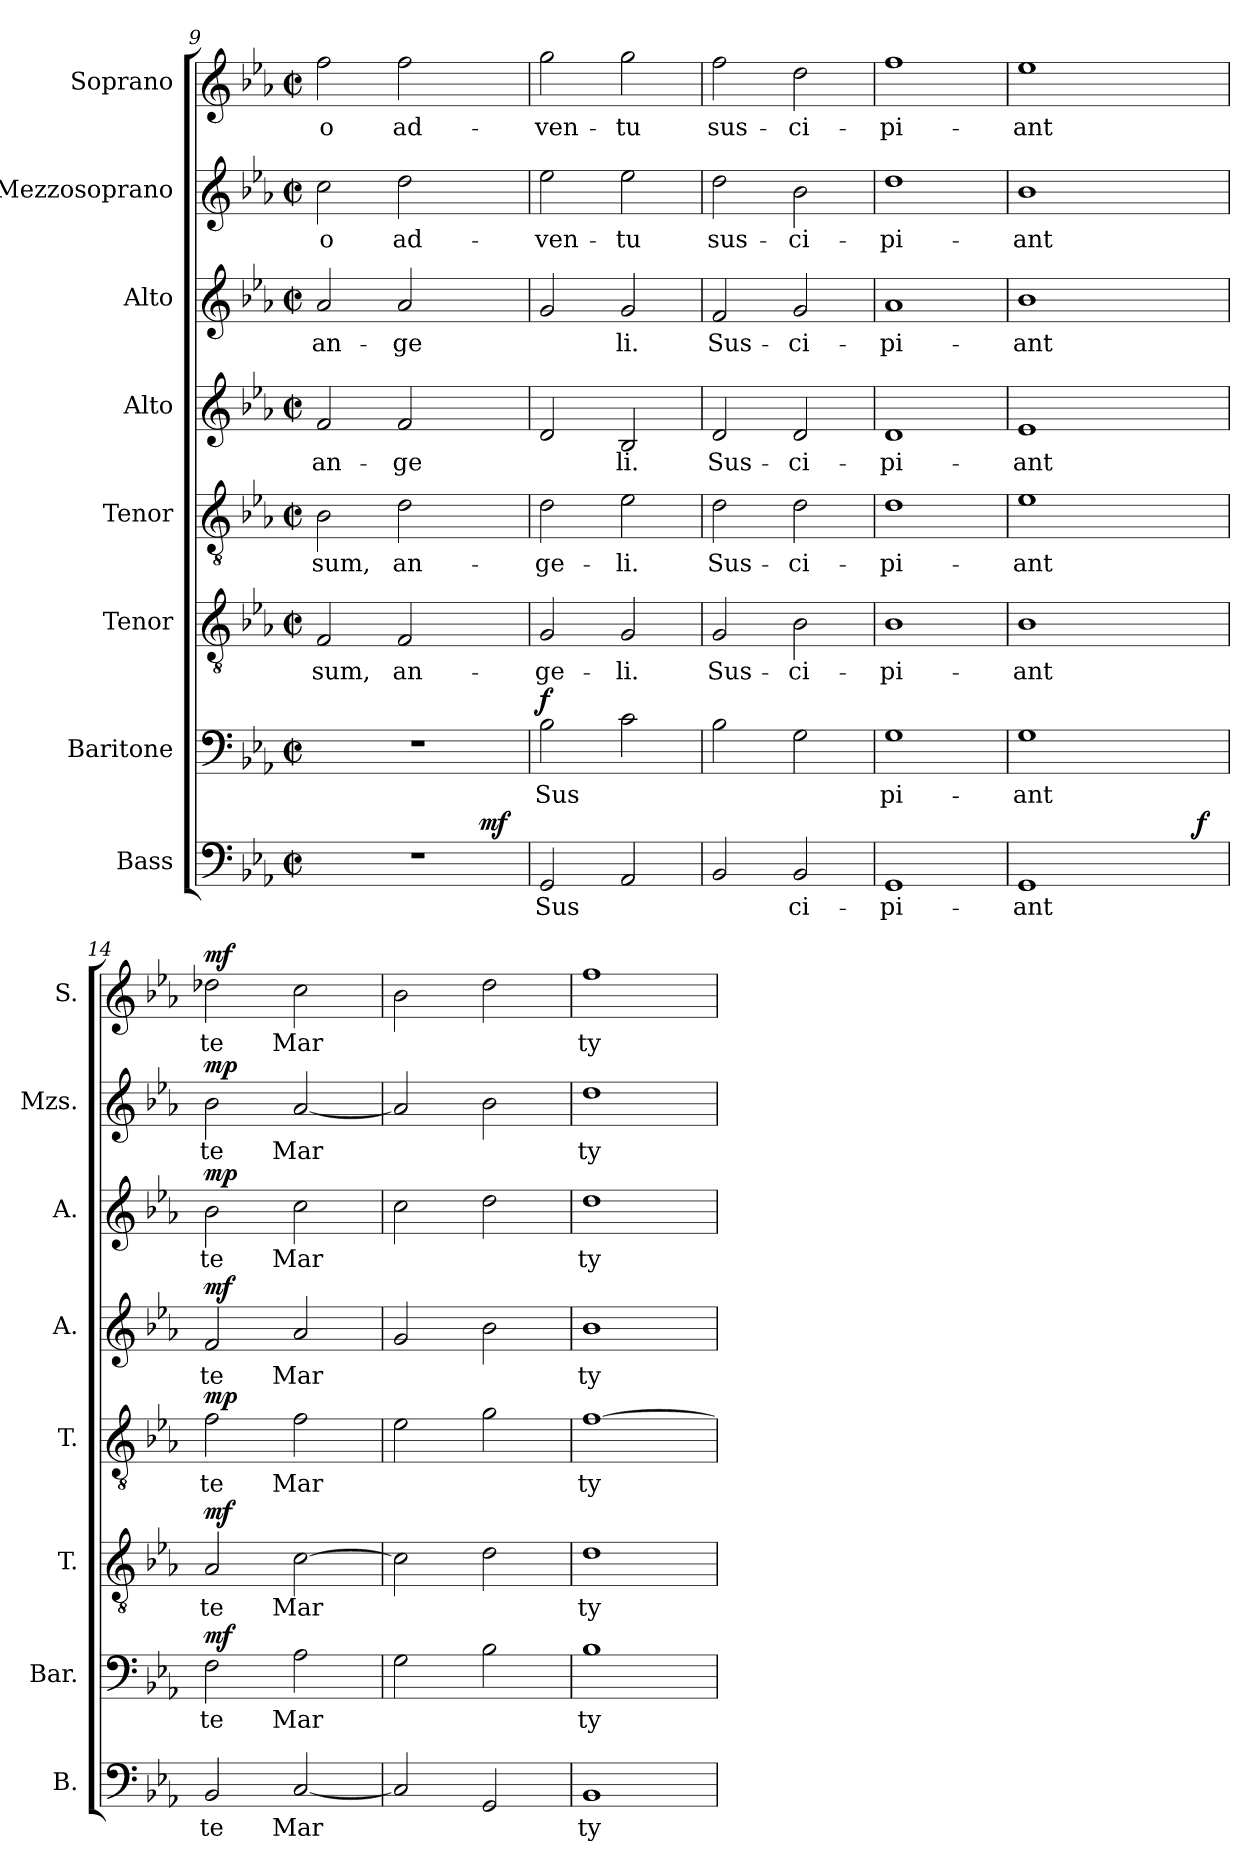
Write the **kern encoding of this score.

**kern	**text	**dynam	**kern	**text	**dynam	**kern	**text	**dynam	**kern	**text	**dynam	**kern	**text	**dynam	**kern	**text	**dynam	**kern	**text	**dynam	**kern	**text	**dynam
*part8	*part8	*part8	*part7	*part7	*part7	*part6	*part6	*part6	*part5	*part5	*part5	*part4	*part4	*part4	*part3	*part3	*part3	*part2	*part2	*part2	*part1	*part1	*part1
*staff8	*staff8	*staff8	*staff7	*staff7	*staff7	*staff6	*staff6	*staff6	*staff5	*staff5	*staff5	*staff4	*staff4	*staff4	*staff3	*staff3	*staff3	*staff2	*staff2	*staff2	*staff1	*staff1	*staff1
*I"Bass	*	*	*I"Baritone	*	*	*I"Tenor	*	*	*I"Tenor	*	*	*I"Alto	*	*	*I"Alto	*	*	*I"Mezzosoprano	*	*	*I"Soprano	*	*
*I'B.	*	*	*I'Bar.	*	*	*I'T.	*	*	*I'T.	*	*	*I'A.	*	*	*I'A.	*	*	*I'Mzs.	*	*	*I'S.	*	*
!!LO:PB:g=z
*clefF4	*	*	*clefF4	*	*	*clefGv2	*	*	*clefGv2	*	*	*clefG2	*	*	*clefG2	*	*	*clefG2	*	*	*clefG2	*	*
*k[b-e-a-]	*	*	*k[b-e-a-]	*	*	*k[b-e-a-]	*	*	*k[b-e-a-]	*	*	*k[b-e-a-]	*	*	*k[b-e-a-]	*	*	*k[b-e-a-]	*	*	*k[b-e-a-]	*	*
*E-:	*	*	*E-:	*	*	*E-:	*	*	*E-:	*	*	*E-:	*	*	*E-:	*	*	*E-:	*	*	*E-:	*	*
*M2/2	*	*	*M2/2	*	*	*M2/2	*	*	*M2/2	*	*	*M2/2	*	*	*M2/2	*	*	*M2/2	*	*	*M2/2	*	*
*met(c|)	*	*	*met(c|)	*	*	*met(c|)	*	*	*met(c|)	*	*	*met(c|)	*	*	*met(c|)	*	*	*met(c|)	*	*	*met(c|)	*	*
=9	=9	=9	=9	=9	=9	=9	=9	=9	=9	=9	=9	=9	=9	=9	=9	=9	=9	=9	=9	=9	=9	=9	=9
!	!	!	!	!	!	!	!LO:LY:b:cj	!	!	!LO:LY:b:cj	!	!	!LO:LY:b:cj	!	!	!LO:LY:b:cj	!	!	!LO:LY:b:cj	!	!	!LO:LY:b:cj	!
*^	*	*	*	*	*	*	*	*	*	*	*	*	*	*	*	*	*	*	*	*	*	*	*
1r	2ryy	.	.	1r	.	.	2F/	-sum,	.	2B-\	sum,	.	2f/	an-	.	2a-/	an-	.	2cc\	-o	.	2ff\	o	.
!	!	!	!	!	!	!	!	!LO:LY:b:cj	!	!	!LO:LY:b:cj	!	!	!LO:LY:b:cj	!	!	!LO:LY:b:cj	!	!	!LO:LY:b:cj	!	!	!LO:LY:b:cj	!
.	4ryy	.	.	.	.	.	2F/	an-	.	2d\	an-	.	2f/	-ge-	.	2a-/	-ge-	.	2dd\	ad-	.	2ff\	ad-	.
.	16.ryy	.	.	.	.	.	.	.	.	.	.	.	.	.	.	.	.	.	.	.	.	.	.	.
!	!	!	!LO:DY:a	!	!	!	!	!	!	!	!	!	!	!	!	!	!	!	!	!	!	!	!	!
.	8ryy	.	mf	.	.	.	.	.	.	.	.	.	.	.	.	.	.	.	.	.	.	.	.	.
.	32ryy	.	.	.	.	.	.	.	.	.	.	.	.	.	.	.	.	.	.	.	.	.	.	.
=10	=10	=10	=10	=10	=10	=10	=10	=10	=10	=10	=10	=10	=10	=10	=10	=10	=10	=10	=10	=10	=10	=10	=10	=10
!	!	!LO:LY:b:cj	!	!	!LO:LY:b:cj	!LO:DY:a	!	!LO:LY:b:cj	!	!	!LO:LY:b:cj	!	!	!LO:LY:b:cj	!	!	!LO:LY:b:cj	!	!	!LO:LY:b:cj	!	!	!LO:LY:b:cj	!
*v	*v	*	*	*	*	*	*	*	*	*	*	*	*	*	*	*	*	*	*	*	*	*	*	*
2GG/	Sus-	.	2B-\	Sus-	f	2G/	-ge-	.	2d\	-ge-	.	2d/	--	.	2g/	--	.	2ee-\	-ven-	.	2gg\	-ven-	.
!	!LO:LY:b:cj	!	!	!LO:LY:b:cj	!	!	!LO:LY:b:cj	!	!	!LO:LY:b:cj	!	!	!LO:LY:b:cj	!	!	!LO:LY:b:cj	!	!	!LO:LY:b:cj	!	!	!LO:LY:b:cj	!
2AA-/	--	.	2c\	--	.	2G/	-li.	.	2e-\	-li.	.	2B-/	-li.	.	2g/	-li.	.	2ee-\	-tu	.	2gg\	-tu	.
=11	=11	=11	=11	=11	=11	=11	=11	=11	=11	=11	=11	=11	=11	=11	=11	=11	=11	=11	=11	=11	=11	=11	=11
!	!LO:LY:b:cj	!	!	!LO:LY:b:cj	!	!	!LO:LY:b:cj	!	!	!LO:LY:b:cj	!	!	!LO:LY:b:cj	!	!	!LO:LY:b:cj	!	!	!LO:LY:b:cj	!	!	!LO:LY:b:cj	!
2BB-/	--	.	2B-\	--	.	2G/	Sus-	.	2d\	Sus-	.	2d/	Sus-	.	2f/	Sus-	.	2dd\	sus-	.	2ff\	sus-	.
!	!LO:LY:b:cj	!	!	!LO:LY:b:cj	!	!	!LO:LY:b:cj	!	!	!LO:LY:b:cj	!	!	!LO:LY:b:cj	!	!	!LO:LY:b:cj	!	!	!LO:LY:b:cj	!	!	!LO:LY:b:cj	!
2BB-/	-ci-	.	2G\	--	.	2B-\	-ci-	.	2d\	-ci-	.	2d/	-ci-	.	2g/	-ci-	.	2b-\	-ci-	.	2dd\	-ci-	.
=12	=12	=12	=12	=12	=12	=12	=12	=12	=12	=12	=12	=12	=12	=12	=12	=12	=12	=12	=12	=12	=12	=12	=12
!	!LO:LY:b:cj	!	!	!LO:LY:b:cj	!	!	!LO:LY:b:cj	!	!	!LO:LY:b:cj	!	!	!LO:LY:b:cj	!	!	!LO:LY:b:cj	!	!	!LO:LY:b:cj	!	!	!LO:LY:b:cj	!
1GG	-pi-	.	1G	-pi-	.	1B-	-pi-	.	1d	-pi-	.	1d	-pi-	.	1a-	-pi-	.	1dd	-pi-	.	1ff	-pi-	.
=13	=13	=13	=13	=13	=13	=13	=13	=13	=13	=13	=13	=13	=13	=13	=13	=13	=13	=13	=13	=13	=13	=13	=13
!	!LO:LY:b:cj	!	!	!LO:LY:b:cj	!	!	!LO:LY:b:cj	!	!	!LO:LY:b:cj	!	!	!LO:LY:b:cj	!	!	!LO:LY:b:cj	!	!	!LO:LY:b:cj	!	!	!LO:LY:b:cj	!
*^	*	*	*	*	*	*	*	*	*	*	*	*	*	*	*	*	*	*	*	*	*	*	*
1GG	2ryy	-ant	.	1G	-ant	.	1B-	-ant	.	1e-	-ant	.	1e-	-ant	.	1b-	-ant	.	1b-	-ant	.	1ee-	-ant	.
.	4ryy	.	.	.	.	.	.	.	.	.	.	.	.	.	.	.	.	.	.	.	.	.	.	.
.	8ryy	.	.	.	.	.	.	.	.	.	.	.	.	.	.	.	.	.	.	.	.	.	.	.
.	64ryy	.	.	.	.	.	.	.	.	.	.	.	.	.	.	.	.	.	.	.	.	.	.	.
!	!	!	!LO:DY:a	!	!	!	!	!	!	!	!	!	!	!	!	!	!	!	!	!	!	!	!	!
.	16..ryy	.	f	.	.	.	.	.	.	.	.	.	.	.	.	.	.	.	.	.	.	.	.	.
=14	=14	=14	=14	=14	=14	=14	=14	=14	=14	=14	=14	=14	=14	=14	=14	=14	=14	=14	=14	=14	=14	=14	=14	=14
!	!	!LO:LY:b:cj	!	!	!LO:LY:b:cj	!LO:DY:a	!	!LO:LY:b:cj	!LO:DY:a	!	!LO:LY:b:cj	!LO:DY:a	!	!LO:LY:b:cj	!LO:DY:a	!	!LO:LY:b:cj	!LO:DY:a	!	!LO:LY:b:cj	!LO:DY:a	!	!LO:LY:b:cj	!LO:DY:a
*v	*v	*	*	*	*	*	*	*	*	*	*	*	*	*	*	*	*	*	*	*	*	*	*	*
2BB-/	te	.	2F\	te	mf	2A-/	te	mf	2f\	te	mp	2f/	te	mf	2b-\	te	mp	2b-\	te	mp	2dd-X\	te	mf
!	!LO:LY:b:cj	!	!	!LO:LY:b:cj	!	!	!LO:LY:b:cj	!	!	!LO:LY:b:cj	!	!	!LO:LY:b:cj	!	!	!LO:LY:b:cj	!	!	!LO:LY:b:cj	!	!	!LO:LY:b:cj	!
[<2C/	Mar-	.	2A-\	Mar-	.	[>2c\	Mar-	.	2f\	Mar-	.	2a-/	Mar-	.	2cc\	Mar-	.	[<2a-/	Mar-	.	2cc\	Mar-	.
=15	=15	=15	=15	=15	=15	=15	=15	=15	=15	=15	=15	=15	=15	=15	=15	=15	=15	=15	=15	=15	=15	=15	=15
!	!LO:LY:b:cj	!	!	!LO:LY:b:cj	!	!	!LO:LY:b:cj	!	!	!LO:LY:b:cj	!	!	!LO:LY:b:cj	!	!	!LO:LY:b:cj	!	!	!LO:LY:b:cj	!	!	!LO:LY:b:cj	!
2C/]	--	.	2G\	--	.	2c\]	--	.	2e-\	--	.	2g/	--	.	2cc\	--	.	2a-/]	--	.	2b-\	--	.
!	!LO:LY:b:cj	!	!	!LO:LY:b:cj	!	!	!LO:LY:b:cj	!	!	!LO:LY:b:cj	!	!	!LO:LY:b:cj	!	!	!LO:LY:b:cj	!	!	!LO:LY:b:cj	!	!	!LO:LY:b:cj	!
2GG/	--	.	2B-\	--	.	2d\	--	.	2g\	--	.	2b-\	--	.	2dd\	--	.	2b-\	--	.	2dd\	--	.
=16	=16	=16	=16	=16	=16	=16	=16	=16	=16	=16	=16	=16	=16	=16	=16	=16	=16	=16	=16	=16	=16	=16	=16
!	!LO:LY:b:cj	!	!	!LO:LY:b:cj	!	!	!LO:LY:b:cj	!	!	!LO:LY:b:cj	!	!	!LO:LY:b:cj	!	!	!LO:LY:b:cj	!	!	!LO:LY:b:cj	!	!	!LO:LY:b:cj	!
1BB-	-ty-	.	1B-	-ty-	.	1d	-ty-	.	[>1f	-ty-	.	1b-	-ty-	.	1dd	-ty-	.	1dd	-ty-	.	1ff	-ty-	.
=	=	=	=	=	=	=	=	=	=	=	=	=	=	=	=	=	=	=	=	=	=	=	=
*-	*-	*-	*-	*-	*-	*-	*-	*-	*-	*-	*-	*-	*-	*-	*-	*-	*-	*-	*-	*-	*-	*-	*-
